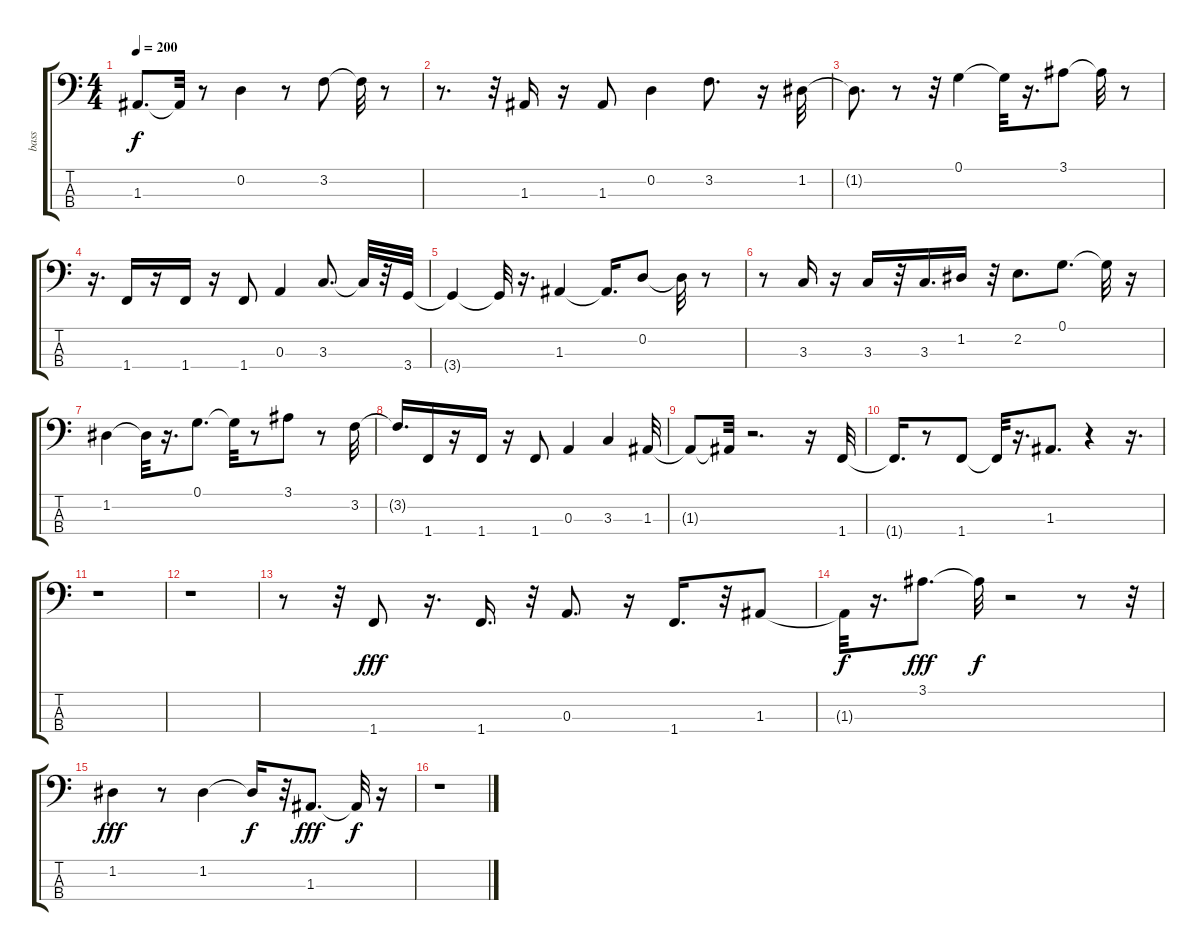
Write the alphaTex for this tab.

\track ("bass                " "bass      ") {instrument fretlessbass}
\staff {score tabs}
\tuning (G2 D2 A1 E1) {hide}
\ts (4 4)
\tempo 200
\clef f4
\ks c
1.3{t}.8{d dy f} 1.3{t}.32 r.8 0.2.4 r.8 3.2.8 3.2{t}.32 r.8 |
r.8{d} r.32 1.3.16 r.16 1.3.8 0.2.4 3.2.8{d} r.16 1.2.32 |
1.2{t}.8{d} r.8 r.32 0.1.4 0.1{t}.32 r.16{d} 3.1.8 3.1{t}.32 r.8 |
r.16{d} 1.4.16 r.16 1.4.16 r.16 1.4.8 0.3.4 3.3.8{d} 3.3{t}.32 r.32 3.4.32 |
3.4{t}.4 3.4{t}.32 r.16{d} 1.3.4 1.3{t}.16{d} 0.2.8 0.2{t}.32 r.8 |
r.8 3.3.16 r.16 3.3.16 r.32 3.3.16{d} 1.2.16 r.32 2.2.8{d} 0.1.8{d} 0.1{t}.32 r.16 |
1.2.4 1.2{t}.32 r.16{d} 0.1.8{d} 0.1{t}.32 r.8 3.1.8 r.8 3.2.32 |
3.2{t}.16{d} 1.4.16 r.16 1.4.16 r.16 1.4.8 0.3.4 3.3.4 1.3.32 |
1.3{t}.8 1.3{t}.32 r.2{d} r.16 1.4.32 |
1.4{t}.16{d} r.8 1.4.8 1.4{t}.32 r.16{d} 1.3.8{d} r.4 r.16{d} |
r.1 |
r.1 |
r.8 r.32 1.4.8{dy fff} r.16{d} 1.4.16{d} r.32 0.3.8{d} r.16 1.4.16{d} r.32 1.3.8 |
1.3{t}.32{dy f} r.16{d} 3.1.8{d dy fff} 3.1{t}.32{dy f} r.2 r.8 r.32 |
1.2.4{dy fff} r.8 1.2.4 1.2{t}.16{dy f} r.32 1.3.8{d dy fff} 1.3{t}.32{dy f} r.16 |
r.1
